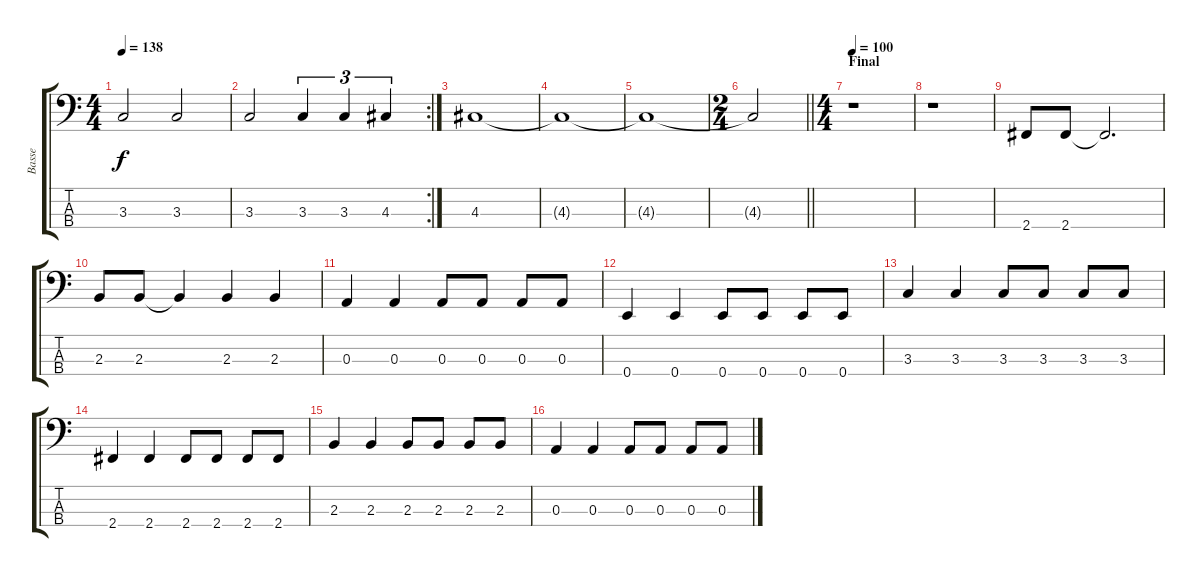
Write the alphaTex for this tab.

\track ("Basse" "Basse") {instrument electricbassfinger}
\staff {score tabs}
\tuning (G2 D2 A1 E1) {hide}
\ts (4 4)
\tempo 138
\clef f4
\ks c
3.3.2{dy f} 3.3.2 |
\rc 2
3.3.2 3.3.4{tu (3 2)} 3.3.4{tu (3 2)} 4.3.4{tu (3 2)} |
4.3.1 |
4.3{t}.1 |
4.3{t}.1 |
\ts (2 4)
\barLineRight lightlight
4.3{t}.2 |
\ts (4 4)
\section ("" "Final")
\tempo 100
r.1 |
r.1 |
2.4.8 2.4.8 2.4{t}.2{d} |
2.3.8 2.3.8 2.3{t}.4 2.3.4 2.3.4 |
0.3.4 0.3.4 0.3.8 0.3.8 0.3.8 0.3.8 |
0.4.4 0.4.4 0.4.8 0.4.8 0.4.8 0.4.8 |
3.3.4 3.3.4 3.3.8 3.3.8 3.3.8 3.3.8 |
2.4.4 2.4.4 2.4.8 2.4.8 2.4.8 2.4.8 |
2.3.4 2.3.4 2.3.8 2.3.8 2.3.8 2.3.8 |
0.3.4 0.3.4 0.3.8 0.3.8 0.3.8 0.3.8
